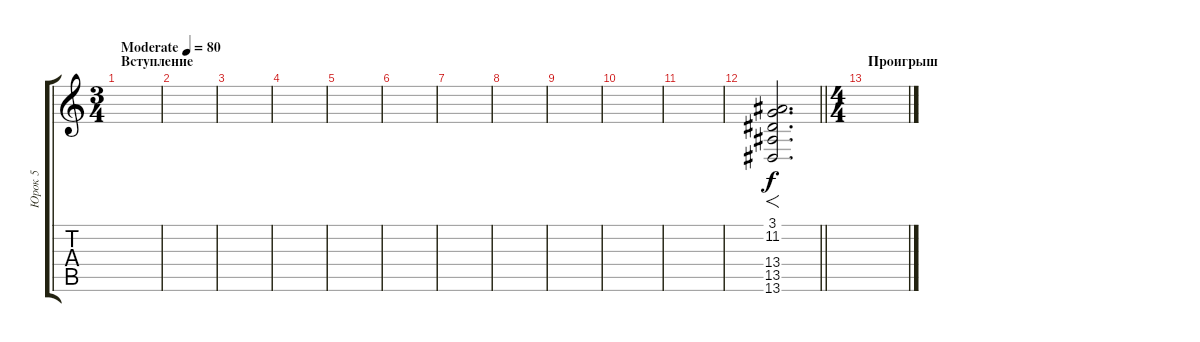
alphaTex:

\track ("Юрок 5" "Юрок 5") {instrument stringensemble2}
\staff {score tabs}
\tuning (E4 B3 G3 D3 A2 D2) {hide}
\ts (3 4)
\section ("" "Вступление")
\tempo (80 "Moderate")
\clef g2
\ks c
|
|
|
|
|
|
|
|
|
|
|
\barLineRight lightlight
(3.1 11.2 13.4 13.5 13.6).2{f d} |
\ts (4 4)
\section ("" "Проигрыш")
